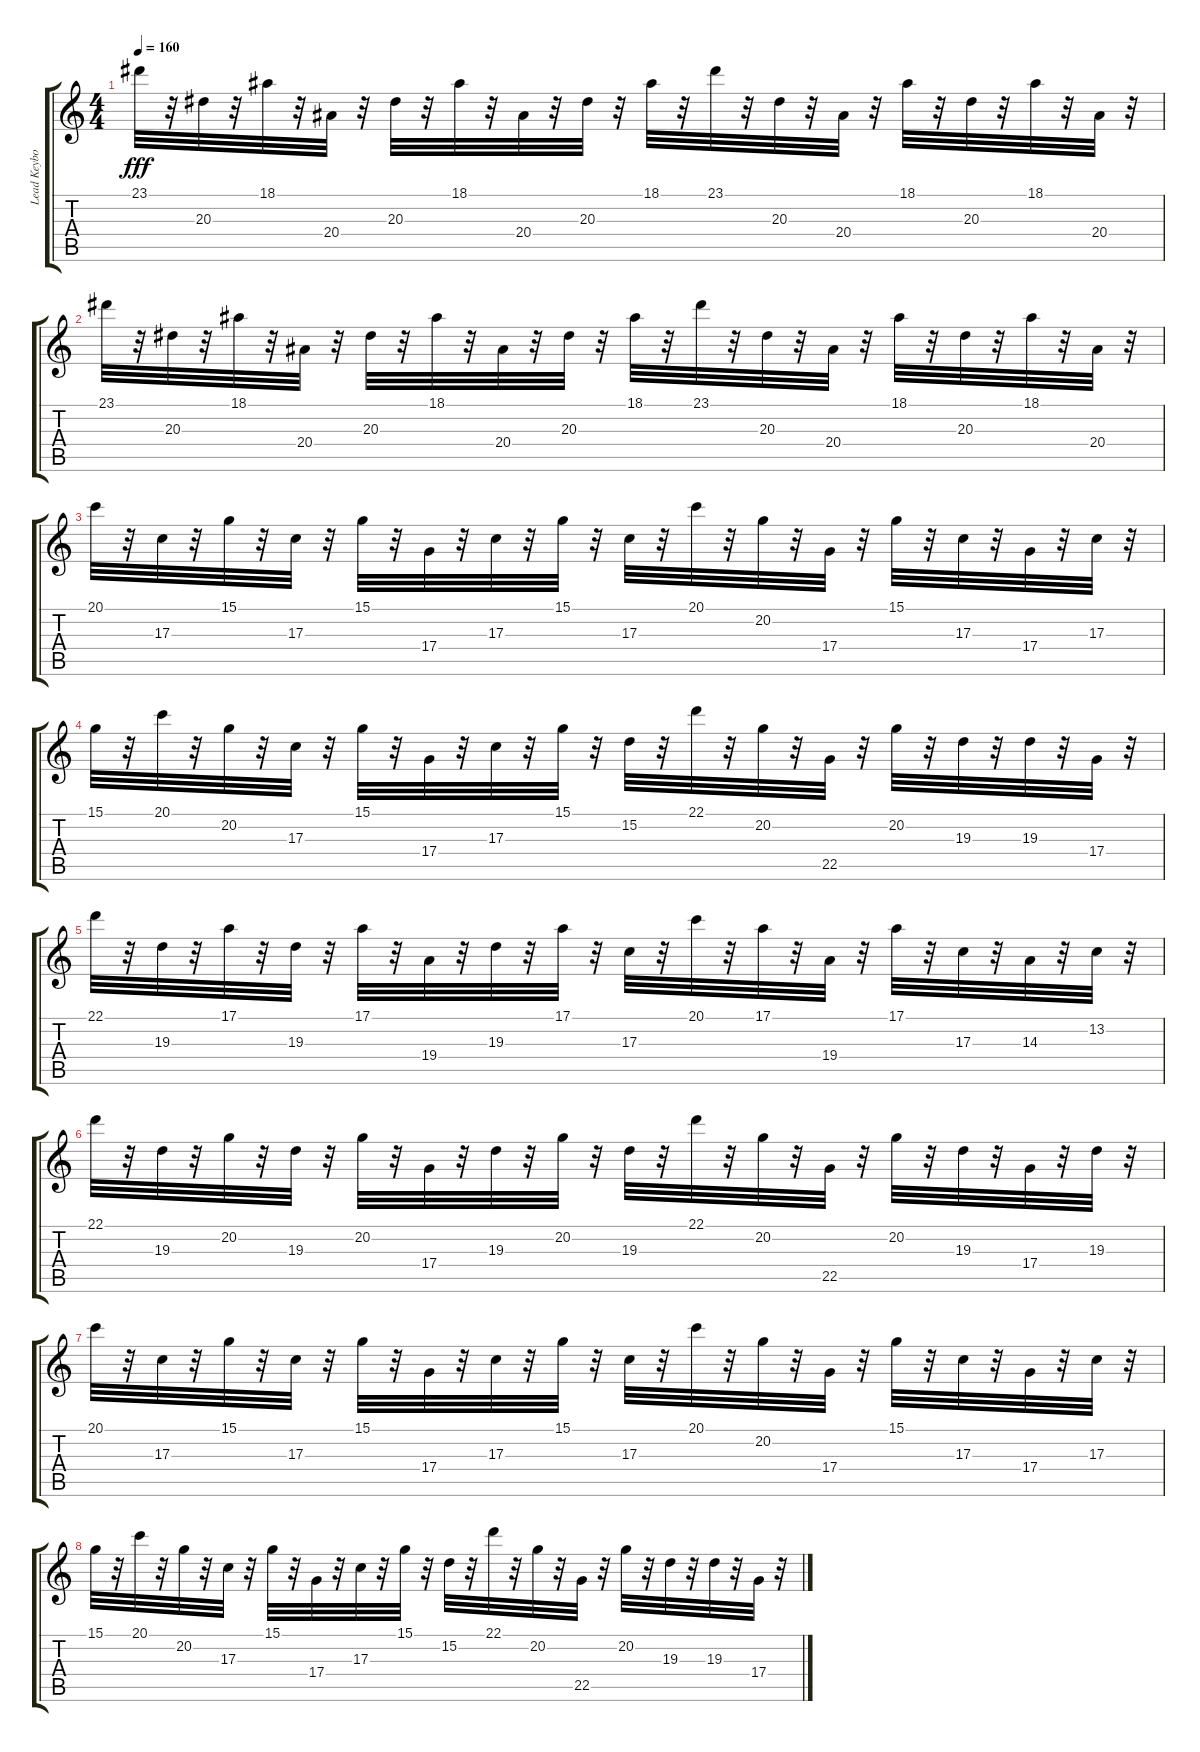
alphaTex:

\track ("Lead Keyboard Melody" "Lead Keybo") {instrument harpsichord}
\staff {score tabs}
\tuning (E4 B3 G3 D3 A2 E2) {hide}
\ts (4 4)
\tempo 160
\clef g2
\ks c
23.1.32{dy fff} r.32 20.3.32 r.32 18.1.32 r.32 20.4.32 r.32 20.3.32 r.32 18.1.32 r.32 20.4.32 r.32 20.3.32 r.32 18.1.32 r.32 23.1.32 r.32 20.3.32 r.32 20.4.32 r.32 18.1.32 r.32 20.3.32 r.32 18.1.32 r.32 20.4.32 r.32 |
23.1.32 r.32 20.3.32 r.32 18.1.32 r.32 20.4.32 r.32 20.3.32 r.32 18.1.32 r.32 20.4.32 r.32 20.3.32 r.32 18.1.32 r.32 23.1.32 r.32 20.3.32 r.32 20.4.32 r.32 18.1.32 r.32 20.3.32 r.32 18.1.32 r.32 20.4.32 r.32 |
20.1.32 r.32 17.3.32 r.32 15.1.32 r.32 17.3.32 r.32 15.1.32 r.32 17.4.32 r.32 17.3.32 r.32 15.1.32 r.32 17.3.32 r.32 20.1.32 r.32 20.2.32 r.32 17.4.32 r.32 15.1.32 r.32 17.3.32 r.32 17.4.32 r.32 17.3.32 r.32 |
15.1.32 r.32 20.1.32 r.32 20.2.32 r.32 17.3.32 r.32 15.1.32 r.32 17.4.32 r.32 17.3.32 r.32 15.1.32 r.32 15.2.32 r.32 22.1.32 r.32 20.2.32 r.32 22.5.32 r.32 20.2.32 r.32 19.3.32 r.32 19.3.32 r.32 17.4.32 r.32 |
22.1.32 r.32 19.3.32 r.32 17.1.32 r.32 19.3.32 r.32 17.1.32 r.32 19.4.32 r.32 19.3.32 r.32 17.1.32 r.32 17.3.32 r.32 20.1.32 r.32 17.1.32 r.32 19.4.32 r.32 17.1.32 r.32 17.3.32 r.32 14.3.32 r.32 13.2.32 r.32 |
22.1.32 r.32 19.3.32 r.32 20.2.32 r.32 19.3.32 r.32 20.2.32 r.32 17.4.32 r.32 19.3.32 r.32 20.2.32 r.32 19.3.32 r.32 22.1.32 r.32 20.2.32 r.32 22.5.32 r.32 20.2.32 r.32 19.3.32 r.32 17.4.32 r.32 19.3.32 r.32 |
20.1.32 r.32 17.3.32 r.32 15.1.32 r.32 17.3.32 r.32 15.1.32 r.32 17.4.32 r.32 17.3.32 r.32 15.1.32 r.32 17.3.32 r.32 20.1.32 r.32 20.2.32 r.32 17.4.32 r.32 15.1.32 r.32 17.3.32 r.32 17.4.32 r.32 17.3.32 r.32 |
15.1.32 r.32 20.1.32 r.32 20.2.32 r.32 17.3.32 r.32 15.1.32 r.32 17.4.32 r.32 17.3.32 r.32 15.1.32 r.32 15.2.32 r.32 22.1.32 r.32 20.2.32 r.32 22.5.32 r.32 20.2.32 r.32 19.3.32 r.32 19.3.32 r.32 17.4.32 r.32
